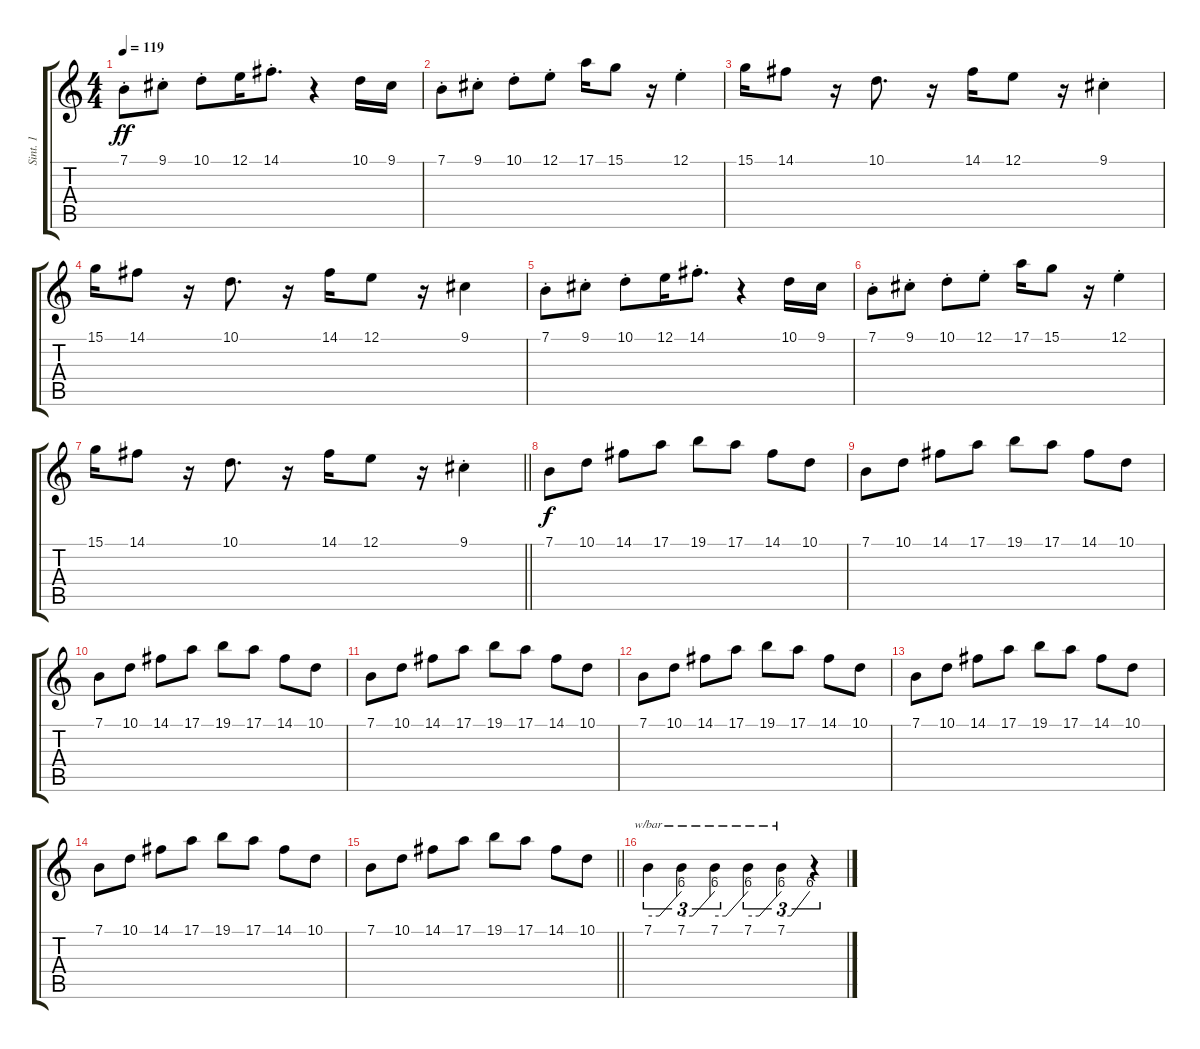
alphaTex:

\track ("Sint. 1" "Sint. 1") {instrument lead8bassandlead}
\staff {score tabs}
\tuning (E4 B3 G3 D3 A2 E2) {hide}
\ts (4 4)
\tempo 119
\clef g2
\ks c
7.1{st}.8{dy ff} 9.1{st}.8 10.1{st}.8 12.1.16 14.1{st}.8{d} r.4 10.1.16 9.1.16 |
7.1{st}.8 9.1{st}.8 10.1{st}.8 12.1{st}.8 17.1.16 15.1.8 r.16 12.1{st}.4 |
15.1.16 14.1.8 r.16 10.1.8{d} r.16 14.1.16 12.1.8 r.16 9.1{st}.4 |
15.1.16 14.1.8 r.16 10.1.8{d} r.16 14.1.16 12.1.8 r.16 9.1.4 |
7.1{st}.8 9.1{st}.8 10.1{st}.8 12.1.16 14.1{st}.8{d} r.4 10.1.16 9.1.16 |
7.1{st}.8 9.1{st}.8 10.1{st}.8 12.1{st}.8 17.1.16 15.1.8 r.16 12.1{st}.4 |
\barLineRight lightlight
15.1.16 14.1.8 r.16 10.1.8{d} r.16 14.1.16 12.1.8 r.16 9.1{st}.4 |
7.1.8{dy f} 10.1.8 14.1.8 17.1.8 19.1.8 17.1.8 14.1.8 10.1.8 |
7.1.8 10.1.8 14.1.8 17.1.8 19.1.8 17.1.8 14.1.8 10.1.8 |
7.1.8 10.1.8 14.1.8 17.1.8 19.1.8 17.1.8 14.1.8 10.1.8 |
7.1.8 10.1.8 14.1.8 17.1.8 19.1.8 17.1.8 14.1.8 10.1.8 |
7.1.8 10.1.8 14.1.8 17.1.8 19.1.8 17.1.8 14.1.8 10.1.8 |
7.1.8 10.1.8 14.1.8 17.1.8 19.1.8 17.1.8 14.1.8 10.1.8 |
7.1.8 10.1.8 14.1.8 17.1.8 19.1.8 17.1.8 14.1.8 10.1.8 |
\barLineRight lightlight
7.1.8 10.1.8 14.1.8 17.1.8 19.1.8 17.1.8 14.1.8 10.1.8 |
7.1.4{tu (3 2) tbe (custom default 0 0 20 0 60 24) instrument gunshot} 7.1.4{tu (3 2) tbe (custom default 0 0 20 0 60 24)} 7.1.4{tu (3 2) tbe (custom default 0 0 20 0 60 24)} 7.1.4{tu (3 2) tbe (custom default 0 0 20 0 60 24)} 7.1.4{tu (3 2) tbe (custom default 0 0 20 0 60 24)} r.4{tu (3 2)}
